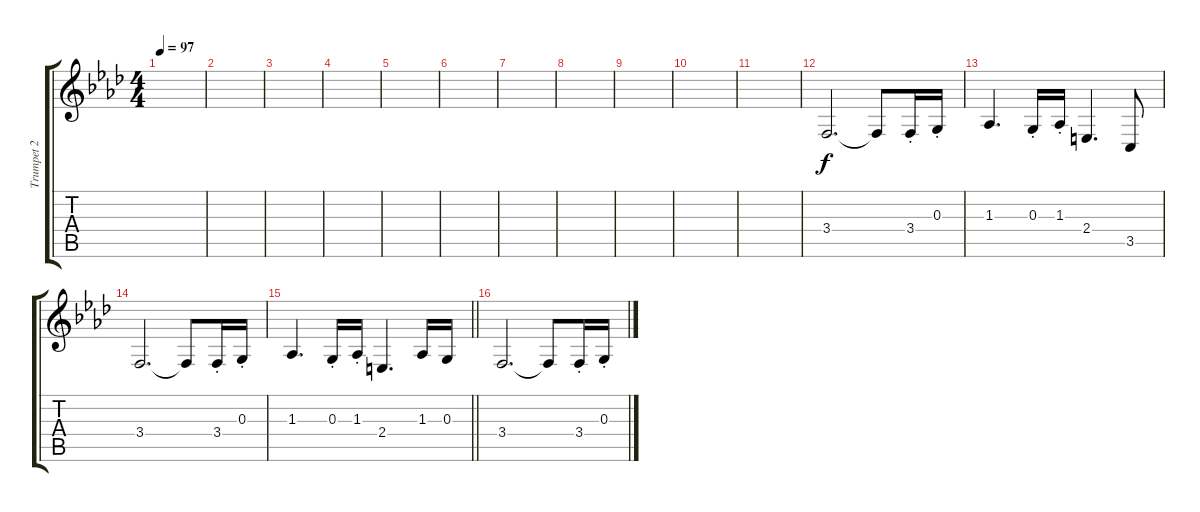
\track ("Trumpet 2" "Trumpet 2") {instrument trumpet}
\staff {score tabs}
\tuning (E4 B3 G3 D3 A2 E2) {hide}
\ts (4 4)
\tempo 97
\clef g2
\ks fminor
|
|
|
|
|
|
|
|
|
|
|
3.4.2{d} 3.4{t}.8 3.4{st}.16 0.3{st}.16 |
1.3.4{d} 0.3{st}.16 1.3{st}.16 2.4.4{d} 3.5.8 |
3.4.2{d} 3.4{t}.8 3.4{st}.16 0.3{st}.16 |
\barLineRight lightlight
1.3.4{d} 0.3{st}.16 1.3{st}.16 2.4.4{d} 1.3.16 0.3.16 |
3.4.2{d} 3.4{t}.8 3.4{st}.16 0.3{st}.16
